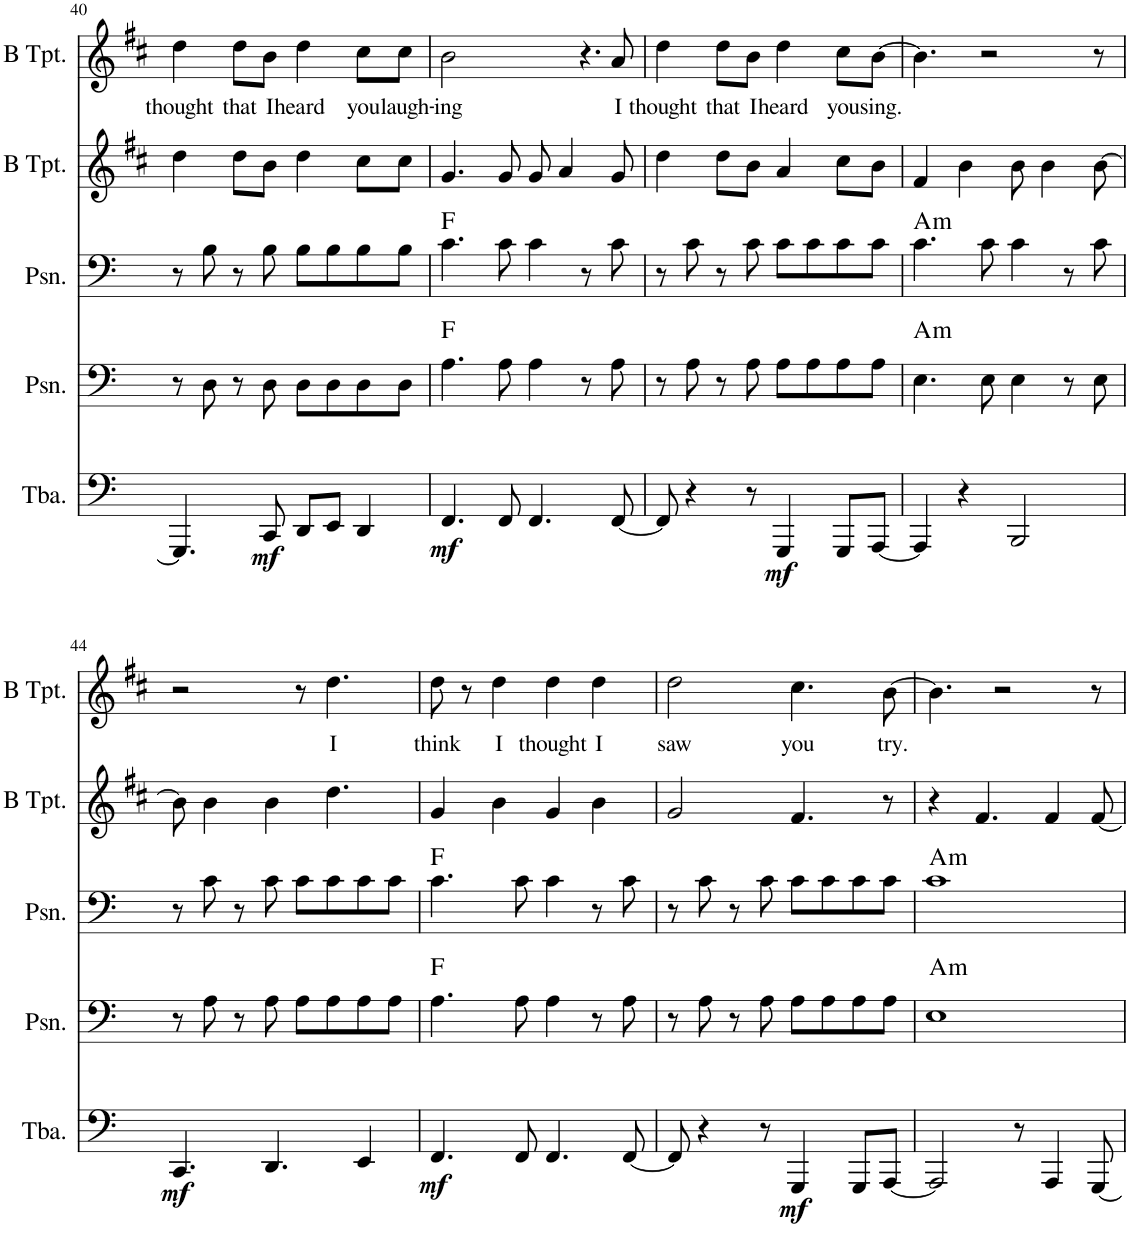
**kern	**dynam	**kern	**kern	**harte	**kern	**kern	**text
*part5	*part5	*part4	*part3	*part3	*part2	*part1	*part1
*staff5	*staff5	*staff4	*staff3	*	*staff2	*staff1	*staff1
*I"Tuba	*	*I"Posaune	*I"Posaune	*	*I"Trompete in B	*I"Trompete in B	*
*I'Tba.	*	*I'Psn.	*I'Psn.	*	*	*	*
!!LO:PB:g=z
*clefF4	*	*clefF4	*clefF4	*	*clefG2	*clefG2	*
*	*	*	*	*	*Trd1c2	*Trd1c2	*
*k[]	*	*k[]	*k[]	*	*k[f#c#]	*k[f#c#]	*
*M4/4	*	*M4/4	*M4/4	*	*M4/4	*M4/4	*
=40	=40	=40	=40	=40	=40	=40	=40
!	!	!	!	!	!	!	!LO:LY:b
4.GGG/]	.	8r	8r	.	4dd\	4dd\	thought
.	.	8D\	8B\	.	.	.	.
!	!	!	!	!	!	!	!LO:LY:b
.	.	8r	8r	.	8dd\L	8dd\L	that
!	!LO:DY:b	!	!	!	!	!	!LO:LY:b
8CC/	mf	8D\	8B\	.	8b\J	8b\J	I
!	!	!	!	!	!	!	!LO:LY:b
8DD/L	.	8D\L	8B\L	.	4dd\	4dd\	heard
8EE/J	.	8D\	8B\	.	.	.	.
!	!	!	!	!	!	!	!LO:LY:b
4DD/	.	8D\	8B\	.	8cc#\L	8cc#\L	you
!	!	!	!	!	!	!	!LO:LY:b
.	.	8D\J	8B\J	.	8cc#\J	8cc#\J	laugh-
=41	=41	=41	=41	=41	=41	=41	=41
!	!LO:DY:b	!	!	!	!	!	!LO:LY:b
4.FF/	mf	4.A\	4.c\	F:maj	4.g/	2b\	-ing
8FF/	.	8A\	8c\	.	8g/	.	.
4.FF/	.	4A\	4c\	.	8g/	4.r	.
.	.	.	.	.	4a/	.	.
.	.	8r	8r	.	.	.	.
!	!	!	!	!	!	!	!LO:LY:b
[8FF/	.	8A\	8c\	.	8g/	8a/	I
=42	=42	=42	=42	=42	=42	=42	=42
!	!	!	!	!	!	!	!LO:LY:b
8FF/]	.	8r	8r	.	4dd\	4dd\	thought
4r	.	8A\	8c\	.	.	.	.
!	!	!	!	!	!	!	!LO:LY:b
.	.	8r	8r	.	8dd\L	8dd\L	that
!	!	!	!	!	!	!	!LO:LY:b
8r	.	8A\	8c\	.	8b\J	8b\J	I
!	!LO:DY:b	!	!	!	!	!	!LO:LY:b
4GGG/	mf	8A\L	8c\L	.	4a/	4dd\	heard
.	.	8A\	8c\	.	.	.	.
!	!	!	!	!	!	!	!LO:LY:b
8GGG/L	.	8A\	8c\	.	8cc#\L	8cc#\L	you
!	!	!	!	!	!	!	!LO:LY:b
[8AAA/J	.	8A\J	8c\J	.	8b\J	[8b\J	sing.
=43	=43	=43	=43	=43	=43	=43	=43
!	!	!	!	!LO:H:kt=m	!	!	!
4AAA/]	.	4.E\	4.c\	A:min	4f#/	4.b\]	.
4r	.	.	.	.	4b\	.	.
.	.	8E\	8c\	.	.	2r	.
2BBB/	.	4E\	4c\	.	8b\	.	.
.	.	.	.	.	4b\	.	.
.	.	8r	8r	.	.	.	.
.	.	8E\	8c\	.	[8b\	8r	.
!!LO:LB:g=z
=44	=44	=44	=44	=44	=44	=44	=44
!	!LO:DY:b	!	!	!	!	!	!
4.CC/	mf	8r	8r	.	8b\]	2r	.
.	.	8A\	8c\	.	4b\	.	.
.	.	8r	8r	.	.	.	.
4.DD/	.	8A\	8c\	.	4b\	.	.
.	.	8A\L	8c\L	.	.	8r	.
!	!	!	!	!	!	!	!LO:LY:b
.	.	8A\	8c\	.	4.dd\	4.dd\	I
4EE/	.	8A\	8c\	.	.	.	.
.	.	8A\J	8c\J	.	.	.	.
=45	=45	=45	=45	=45	=45	=45	=45
!	!LO:DY:b	!	!	!	!	!	!LO:LY:b
4.FF/	mf	4.A\	4.c\	F:maj	4g/	8dd\	think
.	.	.	.	.	.	8r	.
!	!	!	!	!	!	!	!LO:LY:b
.	.	.	.	.	4b\	4dd\	I
8FF/	.	8A\	8c\	.	.	.	.
!	!	!	!	!	!	!	!LO:LY:b
4.FF/	.	4A\	4c\	.	4g/	4dd\	thought
!	!	!	!	!	!	!	!LO:LY:b
.	.	8r	8r	.	4b\	4dd\	I
[8FF/	.	8A\	8c\	.	.	.	.
=46	=46	=46	=46	=46	=46	=46	=46
!	!	!	!	!	!	!	!LO:LY:b
8FF/]	.	8r	8r	.	2g/	2dd\	saw
4r	.	8A\	8c\	.	.	.	.
.	.	8r	8r	.	.	.	.
8r	.	8A\	8c\	.	.	.	.
!	!LO:DY:b	!	!	!	!	!	!LO:LY:b
4GGG/	mf	8A\L	8c\L	.	4.f#/	4.cc#\	you
.	.	8A\	8c\	.	.	.	.
8GGG/L	.	8A\	8c\	.	.	.	.
!	!	!	!	!	!	!	!LO:LY:b
[8AAA/J	.	8A\J	8c\J	.	8r	[8b\	try.
=47	=47	=47	=47	=47	=47	=47	=47
!	!	!	!	!LO:H:kt=m	!	!	!
2AAA/]	.	1E	1c	A:min	4r	4.b\]	.
.	.	.	.	.	4.f#/	.	.
.	.	.	.	.	.	2r	.
8r	.	.	.	.	.	.	.
4AAA/	.	.	.	.	4f#/	.	.
[8GGG/	.	.	.	.	[8f#/	8r	.
=	=	=	=	=	=	=	=
*-	*-	*-	*-	*-	*-	*-	*-
